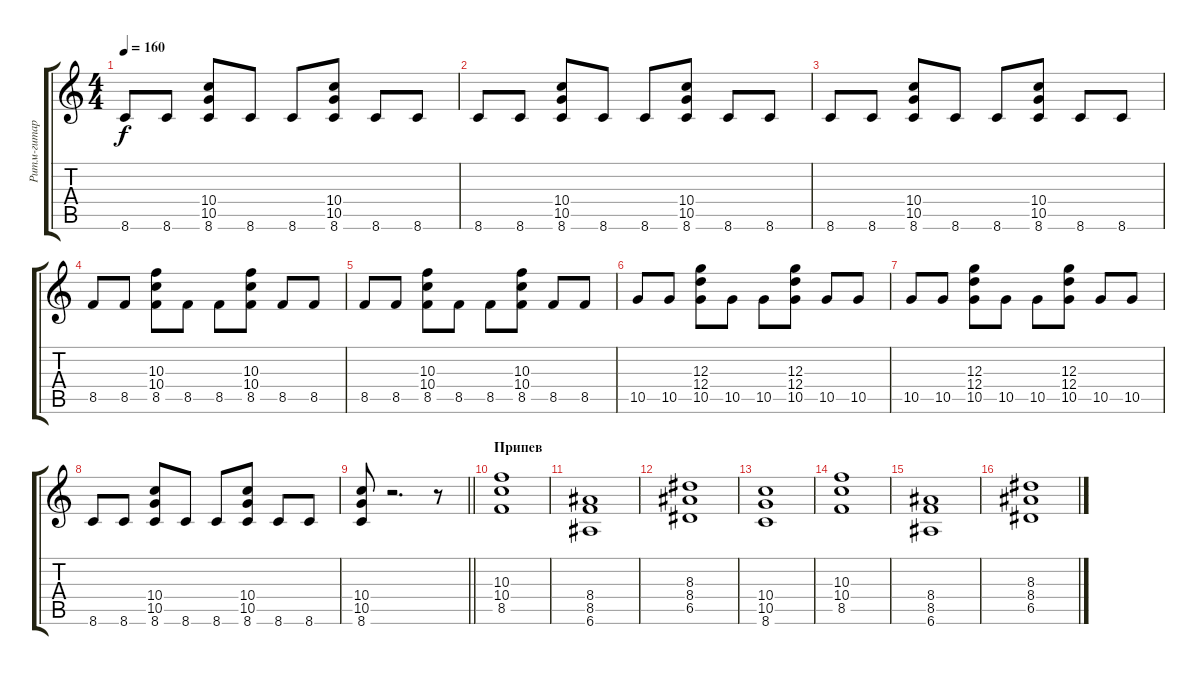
\track ("Ритм-гитара" "Ритм-гитар") {instrument overdrivenguitar}
\staff {score tabs}
\tuning (E4 B3 G3 D3 A2 E2) {hide}
\ts (4 4)
\tempo 160
\clef g2
\ks c
8.6.8{dy f} 8.6.8 (10.4 10.5 8.6).8 8.6.8 8.6.8 (10.4 10.5 8.6).8 8.6.8 8.6.8 |
8.6.8 8.6.8 (10.4 10.5 8.6).8 8.6.8 8.6.8 (10.4 10.5 8.6).8 8.6.8 8.6.8 |
8.6.8 8.6.8 (10.4 10.5 8.6).8 8.6.8 8.6.8 (10.4 10.5 8.6).8 8.6.8 8.6.8 |
8.5.8 8.5.8 (10.3 10.4 8.5).8 8.5.8 8.5.8 (10.3 10.4 8.5).8 8.5.8 8.5.8 |
8.5.8 8.5.8 (10.3 10.4 8.5).8 8.5.8 8.5.8 (10.3 10.4 8.5).8 8.5.8 8.5.8 |
10.5.8 10.5.8 (12.3 12.4 10.5).8 10.5.8 10.5.8 (12.3 12.4 10.5).8 10.5.8 10.5.8 |
10.5.8 10.5.8 (12.3 12.4 10.5).8 10.5.8 10.5.8 (12.3 12.4 10.5).8 10.5.8 10.5.8 |
8.6.8 8.6.8 (10.4 10.5 8.6).8 8.6.8 8.6.8 (10.4 10.5 8.6).8 8.6.8 8.6.8 |
\barLineRight lightlight
(10.4 10.5 8.6).8 r.2{d} r.8 |
\section ("" "Припев")
(10.3 10.4 8.5).1 |
(8.4 8.5 6.6).1 |
(8.3 8.4 6.5).1 |
(10.4 10.5 8.6).1 |
(10.3 10.4 8.5).1 |
(8.4 8.5 6.6).1 |
(8.3 8.4 6.5).1
